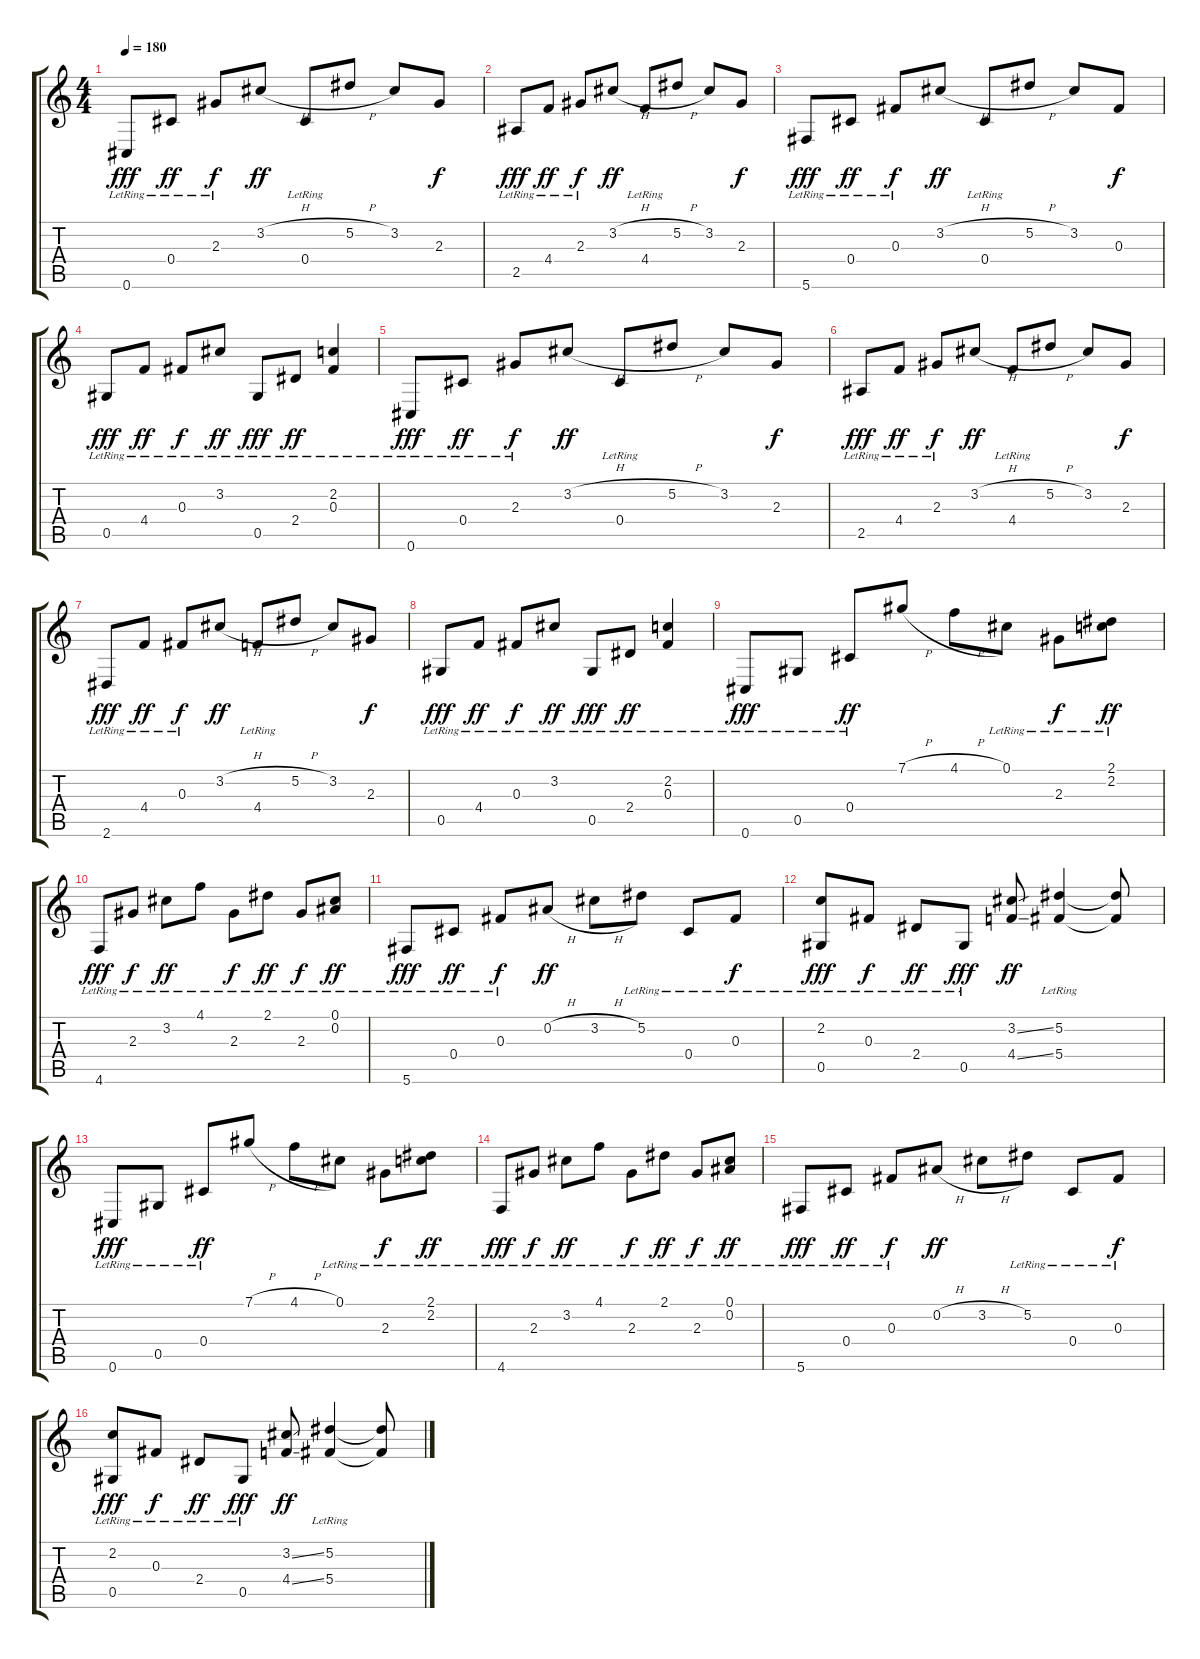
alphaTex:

\track "" {instrument acousticguitarsteel}
\staff {score tabs}
\tuning (Db4 Bb3 Gb3 Db3 Ab2 Db2) {hide}
\ts (4 4)
\tempo 180
\clef g2
\ks c
0.6{lr}.8{dy fff instrument acousticguitarsteel} 0.4{lr}.8{dy ff} 2.3{lr}.8{dy f} 3.2{h}.8{dy ff} 0.4{lr}.8 5.2{h}.8 3.2.8 2.3.8{dy f} |
2.5{lr}.8{dy fff} 4.4{lr}.8{dy ff} 2.3{lr}.8{dy f} 3.2{h}.8{dy ff} 4.4{lr}.8 5.2{h}.8 3.2.8 2.3.8{dy f} |
5.6{lr}.8{dy fff} 0.4{lr}.8{dy ff} 0.3{lr}.8{dy f} 3.2{h}.8{dy ff} 0.4{lr}.8 5.2{h}.8 3.2.8 0.3.8{dy f} |
0.5{lr}.8{dy fff} 4.4{lr}.8{dy ff} 0.3{lr}.8{dy f} 3.2{lr}.8{dy ff} 0.5{lr}.8{dy fff} 2.4{lr}.8{dy ff} (2.2{lr} 0.3{lr}).4 |
0.6{lr}.8{dy fff} 0.4{lr}.8{dy ff} 2.3{lr}.8{dy f} 3.2{h}.8{dy ff} 0.4{lr}.8 5.2{h}.8 3.2.8 2.3.8{dy f} |
2.5{lr}.8{dy fff} 4.4{lr}.8{dy ff} 2.3{lr}.8{dy f} 3.2{h}.8{dy ff} 4.4{lr}.8 5.2{h}.8 3.2.8 2.3.8{dy f} |
2.6{lr}.8{dy fff} 4.4{lr}.8{dy ff} 0.3{lr}.8{dy f} 3.2{h}.8{dy ff} 4.4{lr}.8 5.2{h}.8 3.2.8 2.3.8{dy f} |
0.5{lr}.8{dy fff} 4.4{lr}.8{dy ff} 0.3{lr}.8{dy f} 3.2{lr}.8{dy ff} 0.5{lr}.8{dy fff} 2.4{lr}.8{dy ff} (2.2{lr} 0.3{lr}).4 |
0.6{lr}.8{dy fff} 0.5{lr}.8 0.4{lr}.8{dy ff} 7.1{h}.8 4.1{h}.8 0.1{lr}.8 2.3{lr}.8{dy f} (2.1{lr} 2.2{lr}).8{dy ff} |
4.6{lr}.8{dy fff} 2.3{lr}.8{dy f} 3.2{lr}.8{dy ff} 4.1{lr}.8 2.3{lr}.8{dy f} 2.1{lr}.8{dy ff} 2.3{lr}.8{dy f} (0.1{lr} 0.2{lr}).8{dy ff} |
5.6{lr}.8{dy fff} 0.4{lr}.8{dy ff} 0.3{lr}.8{dy f} 0.2{h}.8{dy ff} 3.2{h}.8 5.2{lr}.8 0.4{lr}.8 0.3{lr}.8{dy f} |
(2.2{lr} 0.5{lr}).8{dy fff} 0.3{lr}.8{dy f} 2.4{lr}.8{dy ff} 0.5{lr}.8{dy fff} (3.2{ss} 4.4{ss}).8{dy ff} (5.2{lr} 5.4{lr}).4 (5.2{t} 5.4{t}).8 |
0.6{lr}.8{dy fff} 0.5{lr}.8 0.4{lr}.8{dy ff} 7.1{h}.8 4.1{h}.8 0.1{lr}.8 2.3{lr}.8{dy f} (2.1{lr} 2.2{lr}).8{dy ff} |
4.6{lr}.8{dy fff} 2.3{lr}.8{dy f} 3.2{lr}.8{dy ff} 4.1{lr}.8 2.3{lr}.8{dy f} 2.1{lr}.8{dy ff} 2.3{lr}.8{dy f} (0.1{lr} 0.2{lr}).8{dy ff} |
5.6{lr}.8{dy fff} 0.4{lr}.8{dy ff} 0.3{lr}.8{dy f} 0.2{h}.8{dy ff} 3.2{h}.8 5.2{lr}.8 0.4{lr}.8 0.3{lr}.8{dy f} |
(2.2{lr} 0.5{lr}).8{dy fff} 0.3{lr}.8{dy f} 2.4{lr}.8{dy ff} 0.5{lr}.8{dy fff} (3.2{ss} 4.4{ss}).8{dy ff} (5.2{lr} 5.4{lr}).4 (5.2{t} 5.4{t}).8
